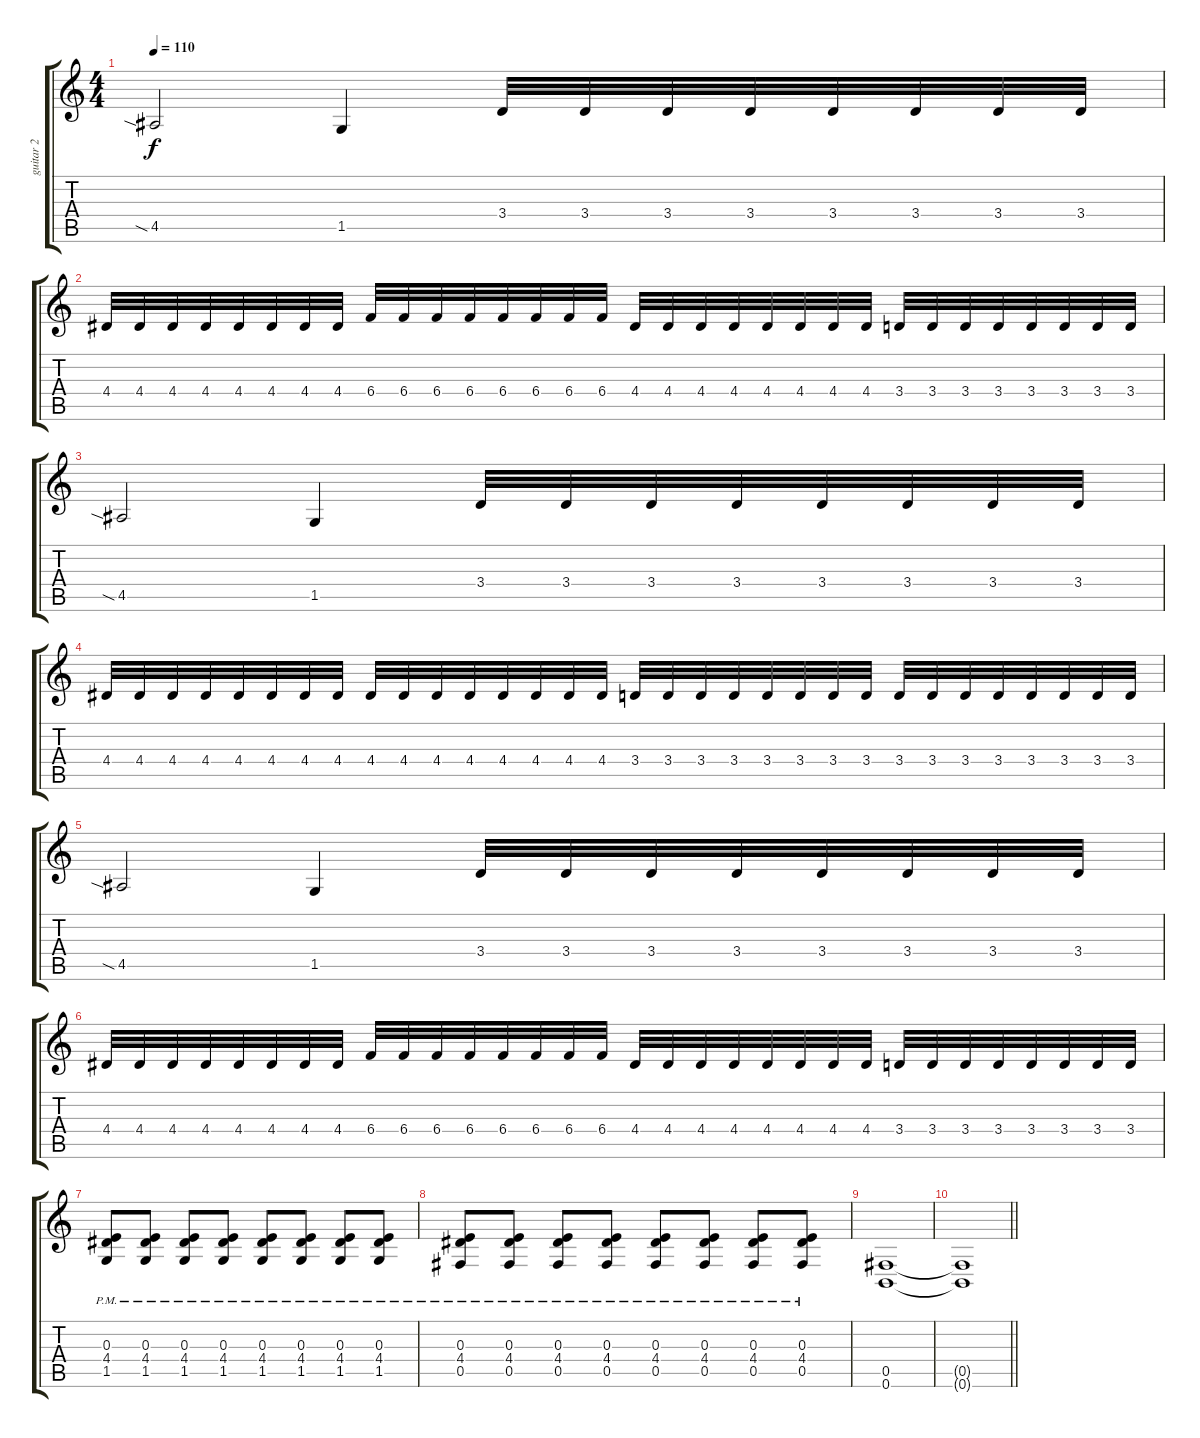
\track ("guitar 2" "guitar 2") {instrument distortionguitar}
\staff {score tabs}
\tuning (Db4 Ab3 E3 B2 Gb2 B1) {hide}
\ts (4 4)
\tempo 110
\clef g2
\ks c
4.5{sia}.2{dy f} 1.5.4 3.4.32 3.4.32 3.4.32 3.4.32 3.4.32 3.4.32 3.4.32 3.4.32 |
4.4.32 4.4.32 4.4.32 4.4.32 4.4.32 4.4.32 4.4.32 4.4.32 6.4.32 6.4.32 6.4.32 6.4.32 6.4.32 6.4.32 6.4.32 6.4.32 4.4.32 4.4.32 4.4.32 4.4.32 4.4.32 4.4.32 4.4.32 4.4.32 3.4.32 3.4.32 3.4.32 3.4.32 3.4.32 3.4.32 3.4.32 3.4.32 |
4.5{sia}.2 1.5.4 3.4.32 3.4.32 3.4.32 3.4.32 3.4.32 3.4.32 3.4.32 3.4.32 |
4.4.32 4.4.32 4.4.32 4.4.32 4.4.32 4.4.32 4.4.32 4.4.32 4.4.32 4.4.32 4.4.32 4.4.32 4.4.32 4.4.32 4.4.32 4.4.32 3.4.32 3.4.32 3.4.32 3.4.32 3.4.32 3.4.32 3.4.32 3.4.32 3.4.32 3.4.32 3.4.32 3.4.32 3.4.32 3.4.32 3.4.32 3.4.32 |
4.5{sia}.2 1.5.4 3.4.32 3.4.32 3.4.32 3.4.32 3.4.32 3.4.32 3.4.32 3.4.32 |
4.4.32 4.4.32 4.4.32 4.4.32 4.4.32 4.4.32 4.4.32 4.4.32 6.4.32 6.4.32 6.4.32 6.4.32 6.4.32 6.4.32 6.4.32 6.4.32 4.4.32 4.4.32 4.4.32 4.4.32 4.4.32 4.4.32 4.4.32 4.4.32 3.4.32 3.4.32 3.4.32 3.4.32 3.4.32 3.4.32 3.4.32 3.4.32 |
(0.3{pm} 4.4{pm} 1.5{pm}).8 (0.3{pm} 4.4{pm} 1.5{pm}).8 (0.3{pm} 4.4{pm} 1.5{pm}).8 (0.3{pm} 4.4{pm} 1.5{pm}).8 (0.3{pm} 4.4{pm} 1.5{pm}).8 (0.3{pm} 4.4{pm} 1.5{pm}).8 (0.3{pm} 4.4{pm} 1.5{pm}).8 (0.3{pm} 4.4{pm} 1.5{pm}).8 |
(0.3{pm} 4.4{pm} 0.5{pm}).8 (0.3{pm} 4.4{pm} 0.5{pm}).8 (0.3{pm} 4.4{pm} 0.5{pm}).8 (0.3{pm} 4.4{pm} 0.5{pm}).8 (0.3{pm} 4.4{pm} 0.5{pm}).8 (0.3{pm} 4.4{pm} 0.5{pm}).8 (0.3{pm} 4.4{pm} 0.5{pm}).8 (0.3{pm} 4.4{pm} 0.5{pm}).8 |
(0.5 0.6).1 |
\barLineRight lightlight
(0.5{t} 0.6{t}).1
